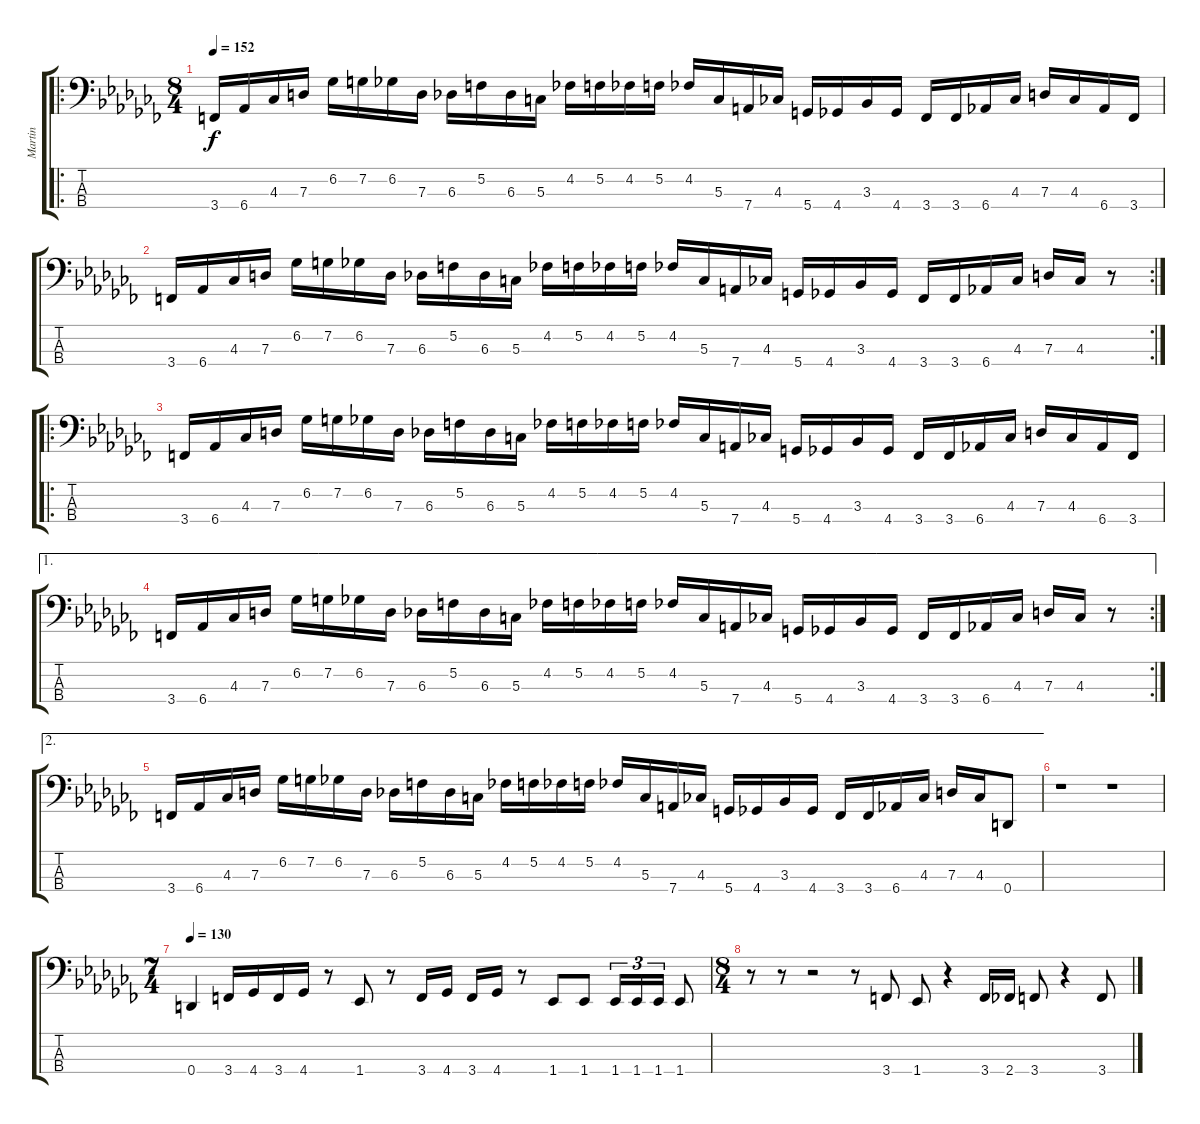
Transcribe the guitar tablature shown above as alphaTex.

\track ("Martin" "Martin") {instrument electricbassfinger}
\staff {score tabs}
\tuning (F2 C2 G1 D1) {hide}
\ro
\ts (8 4)
\tempo 152
\clef f4
\ks cb
3.4.16{dy f instrument electricbassfinger} 6.4.16 4.3.16 7.3.16 6.2.16 7.2.16 6.2.16 7.3.16 6.3.16 5.2.16 6.3.16 5.3.16 4.2.16 5.2.16 4.2.16 5.2.16 4.2.16 5.3.16 7.4.16 4.3.16 5.4.16 4.4.16 3.3.16 4.4.16 3.4.16 3.4.16 6.4.16 4.3.16 7.3.16 4.3.16 6.4.16 3.4.16 |
\rc 2
3.4.16 6.4.16 4.3.16 7.3.16 6.2.16 7.2.16 6.2.16 7.3.16 6.3.16 5.2.16 6.3.16 5.3.16 4.2.16 5.2.16 4.2.16 5.2.16 4.2.16 5.3.16 7.4.16 4.3.16 5.4.16 4.4.16 3.3.16 4.4.16 3.4.16 3.4.16 6.4.16 4.3.16 7.3.16 4.3.16 r.8 |
\ro
3.4.16 6.4.16 4.3.16 7.3.16 6.2.16 7.2.16 6.2.16 7.3.16 6.3.16 5.2.16 6.3.16 5.3.16 4.2.16 5.2.16 4.2.16 5.2.16 4.2.16 5.3.16 7.4.16 4.3.16 5.4.16 4.4.16 3.3.16 4.4.16 3.4.16 3.4.16 6.4.16 4.3.16 7.3.16 4.3.16 6.4.16 3.4.16 |
\ae 1
\rc 2
3.4.16 6.4.16 4.3.16 7.3.16 6.2.16 7.2.16 6.2.16 7.3.16 6.3.16 5.2.16 6.3.16 5.3.16 4.2.16 5.2.16 4.2.16 5.2.16 4.2.16 5.3.16 7.4.16 4.3.16 5.4.16 4.4.16 3.3.16 4.4.16 3.4.16 3.4.16 6.4.16 4.3.16 7.3.16 4.3.16 r.8 |
\ae 2
3.4.16 6.4.16 4.3.16 7.3.16 6.2.16 7.2.16 6.2.16 7.3.16 6.3.16 5.2.16 6.3.16 5.3.16 4.2.16 5.2.16 4.2.16 5.2.16 4.2.16 5.3.16 7.4.16 4.3.16 5.4.16 4.4.16 3.3.16 4.4.16 3.4.16 3.4.16 6.4.16 4.3.16 7.3.16 4.3.16 0.4.8 |
r.1 r.1 |
\ts (7 4)
\tempo 130
0.4.4 3.4.16 4.4.16 3.4.16 4.4.16 r.8 1.4.8 r.8 3.4.16 4.4.16 3.4.16 4.4.16 r.8 1.4.8 1.4.8 1.4.16{tu (3 2)} 1.4.16{tu (3 2)} 1.4.16{tu (3 2)} 1.4.8 |
\ts (8 4)
r.8 r.8 r.2 r.8 3.4.8 1.4.8 r.4 3.4.16 2.4.16 3.4.8 r.4 3.4.8
